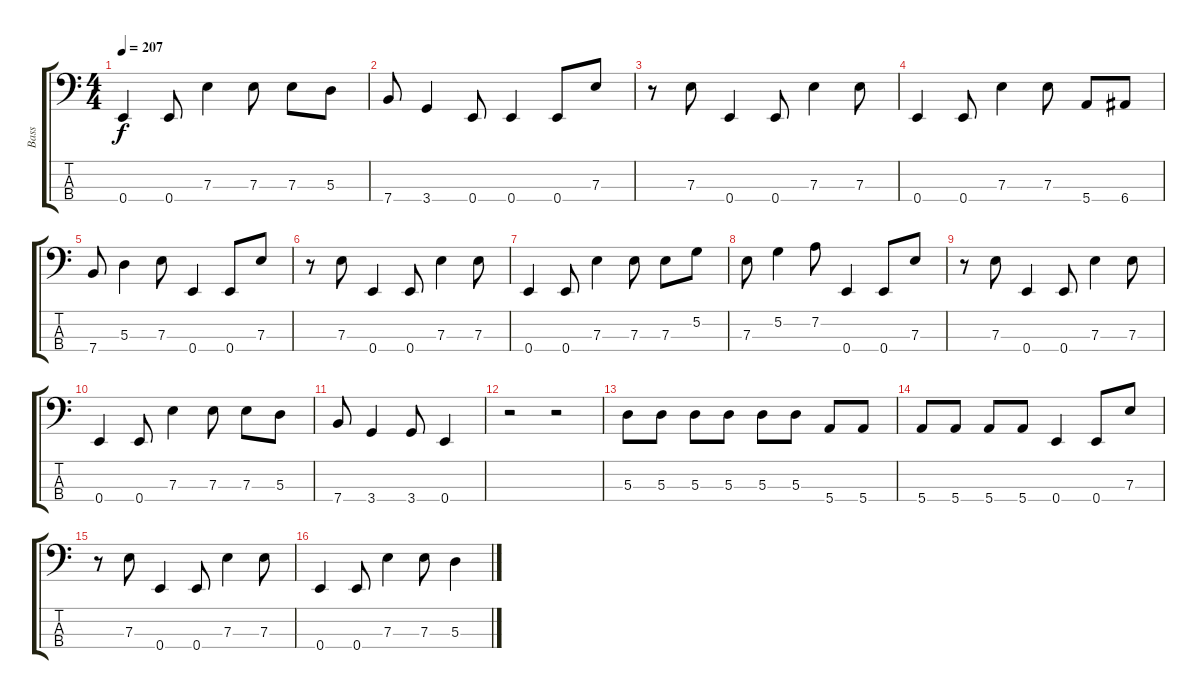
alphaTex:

\track ("Bass" "Bass") {instrument electricbassfinger}
\staff {score tabs}
\tuning (G2 D2 A1 E1) {hide}
\ts (4 4)
\tempo 207
\clef f4
\ks c
0.4.4{dy f} 0.4.8 7.3.4 7.3.8 7.3.8 5.3.8 |
7.4.8 3.4.4 0.4.8 0.4.4 0.4.8 7.3.8 |
r.8 7.3.8 0.4.4 0.4.8 7.3.4 7.3.8 |
0.4.4 0.4.8 7.3.4 7.3.8 5.4.8 6.4.8 |
7.4.8 5.3.4 7.3.8 0.4.4 0.4.8 7.3.8 |
r.8 7.3.8 0.4.4 0.4.8 7.3.4 7.3.8 |
0.4.4 0.4.8 7.3.4 7.3.8 7.3.8 5.2.8 |
7.3.8 5.2.4 7.2.8 0.4.4 0.4.8 7.3.8 |
r.8 7.3.8 0.4.4 0.4.8 7.3.4 7.3.8 |
0.4.4 0.4.8 7.3.4 7.3.8 7.3.8 5.3.8 |
7.4.8 3.4.4 3.4.8 0.4.4 |
r.2 r.2 |
5.3.8 5.3.8 5.3.8 5.3.8 5.3.8 5.3.8 5.4.8 5.4.8 |
5.4.8 5.4.8 5.4.8 5.4.8 0.4.4 0.4.8 7.3.8 |
r.8 7.3.8 0.4.4 0.4.8 7.3.4 7.3.8 |
0.4.4 0.4.8 7.3.4 7.3.8 5.3.4
